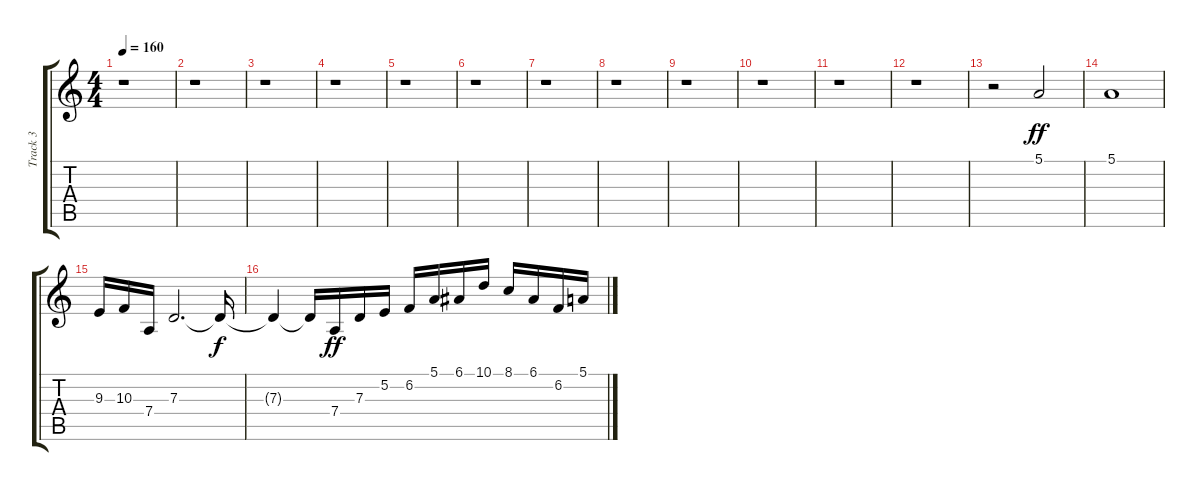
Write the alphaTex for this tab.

\track ("Track 3" "Track 3") {instrument lead1square}
\staff {score tabs}
\tuning (E4 B3 G3 D3 A2 E2) {hide}
\ts (4 4)
\tempo 160
\clef g2
\ks c
r.1{dy ff} |
r.1 |
r.1 |
r.1 |
r.1 |
r.1 |
r.1 |
r.1 |
r.1 |
r.1 |
r.1 |
r.1 |
r.2 5.1.2 |
5.1.1 |
9.3.16 10.3.16 7.4.16 7.3.2{d} 7.3{t}.16{dy f} |
7.3{t}.4 7.3{t}.16 7.4.16{dy ff} 7.3.16 5.2.16 6.2.16 5.1.16 6.1.16 10.1.16 8.1.16 6.1.16 6.2.16 5.1.16
